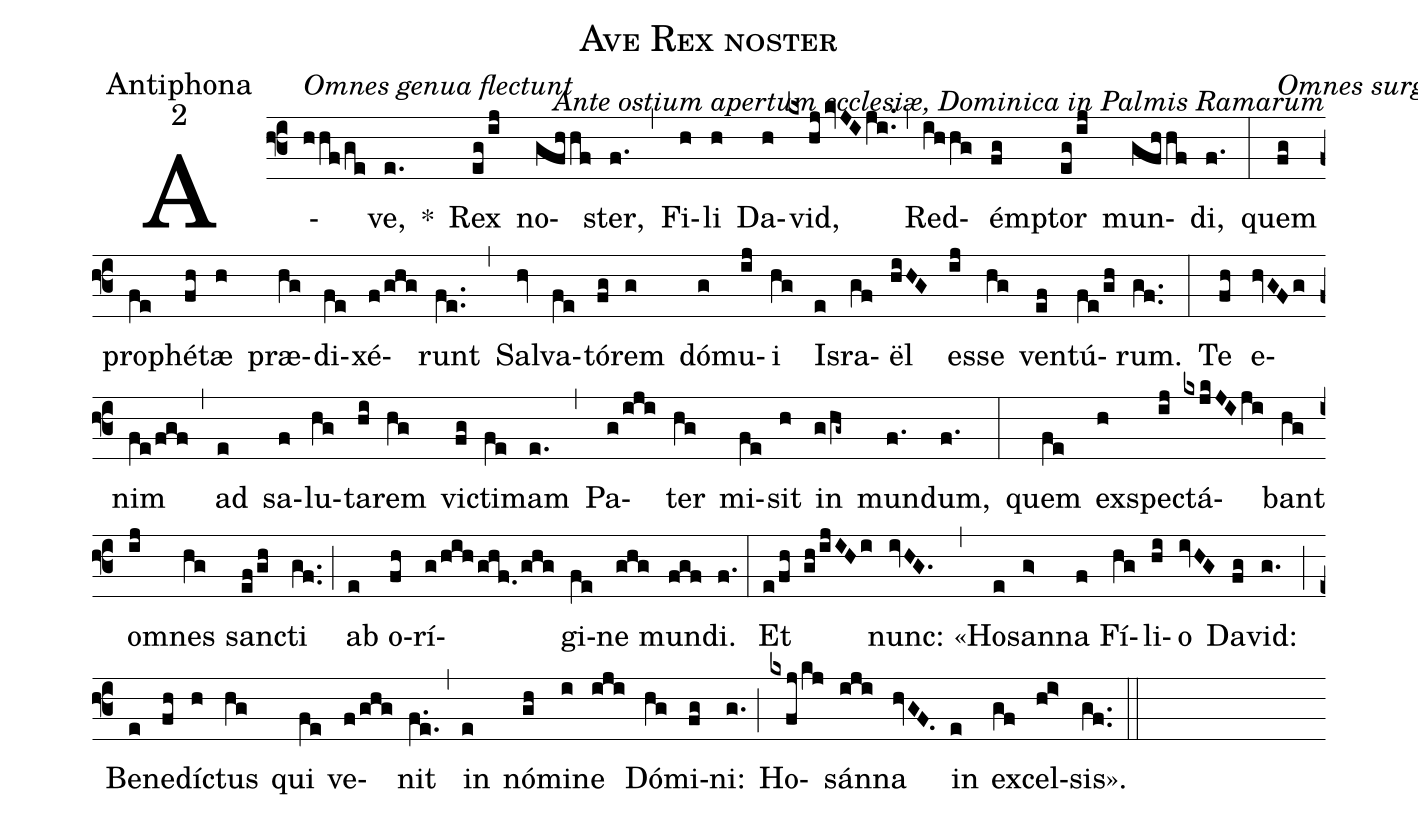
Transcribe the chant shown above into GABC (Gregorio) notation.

name:Ave Rex noster;
office-part:Antiphona;
mode:2;
commentary:Ante ostium apertum ecclesiæ, Dominica in Palmis Ramarum;
%%
(f3)A<alt>Omnes genua flectunt</alt>(h/hf/ge)ve,(e.) *() Rex(eg/ij) no(gfh/hf)ster,(f.) (,) Fi(h)li(h) Da(h)vid,(kx/hjkvJI/ji..) (,) Red(ih/hg)ém(fg)ptor(eg/ij) mun(gfh/hf)di,(f.) (:)
quem <alt>Omnes surgunt</alt> (fg) pro(fe)phé(fh)tæ(h) præ(hg)di(fe)xé(f/ghg)runt(fe..) (,) Sa(hv)lva(fe)tó(fg)rem(g) dó(g)mu(ij)i(hg) Is(e)ra(gf)ël(hiHG) es(ij)se(hg) ven(ef)tú(fe/gh)rum.(gf..) (:)
 Te(fh) e(hvGF/g)nim(fe/fgf) (,) ad(e) sa(f)lu(hg)ta(hi)rem(hg) vi(fg)cti(fe)mam(e.) (,) Pa(g/iji)ter(hg) mi(fe)sit(h) in(g/hg~) mun(f.)dum,(f.) (:)
quem(fe) ex(h)spec(ij)tá(kxjk/JI/ji)bant(hg) om(ij)nes(hg) sa(ef/gh)ncti(gf..) (;) ab(e) o(fh)rí(g/hih/ghf./ghg)gi(fe)ne(ghg) mun(fgf)di.(f.) (:)
Et(e/fh gh/ij/IH/i) nunc:(ivHG.) (,) «Ho(e)san(g>)na(f) Fí(hg)li(hi)o(ivHG) Da(fg)vid:(g.) (;) Be(e)ne(fh)díc(h)tus(hg) qui(fe) ve(f/ghg)nit(f.e.) (,) in(e) nó(gh)mi(i)ne(iji) Dó(hg)mi(fg)ni:(g.) (;) Ho(kxfj/kj)sán(iji)na(hvGF.) in(e) ex(gf)cel(hi>)sis».(gf..) (::)
